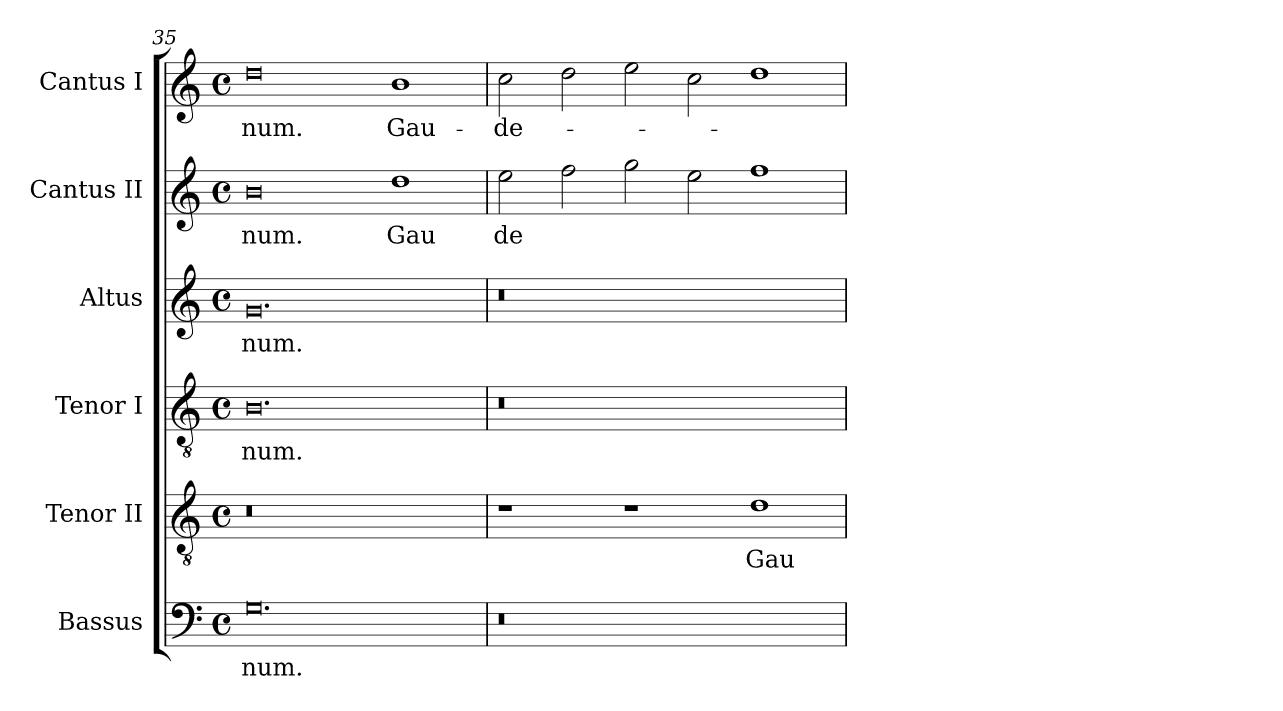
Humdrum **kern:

**kern	**text	**kern	**text	**kern	**text	**kern	**text	**kern	**text	**kern	**text
*part6	*part6	*part5	*part5	*part4	*part4	*part3	*part3	*part2	*part2	*part1	*part1
*staff6	*staff6	*staff5	*staff5	*staff4	*staff4	*staff3	*staff3	*staff2	*staff2	*staff1	*staff1
*I"Bassus	*	*I"Tenor II	*	*I"Tenor I	*	*I"Altus	*	*I"Cantus II	*	*I"Cantus I	*
*clefF4	*	*clefGv2	*	*clefGv2	*	*clefG2	*	*clefG2	*	*clefG2	*
*M4/4	*	*M4/4	*	*M4/4	*	*M4/4	*	*M4/4	*	*M4/4	*
*met(c)	*	*met(c)	*	*met(c)	*	*met(c)	*	*met(c)	*	*met(c)	*
=35	=35	=35	=35	=35	=35	=35	=35	=35	=35	=35	=35
!	!LO:LY:b:cj	!	!	!	!LO:LY:b:cj	!	!LO:LY:b:cj	!	!LO:LY:b:cj	!	!LO:LY:b:cj
0.G	num.	0.r	.	0.B	num.	0.g	num.	0b	num.	0dd	-num.
!	!	!	!	!	!	!	!	!	!LO:LY:b:cj	!	!LO:LY:b:cj
.	.	.	.	.	.	.	.	1dd	Gau	1b	Gau-
=36	=36	=36	=36	=36	=36	=36	=36	=36	=36	=36	=36
!	!	!	!	!	!	!	!	!	!LO:LY:b:cj	!	!LO:LY:b:cj
0.r	.	1r	.	0.r	.	0.r	.	2ee\	de	2cc\	-de-
.	.	.	.	.	.	.	.	2ff\	.	2dd\	.
.	.	1r	.	.	.	.	.	2gg\	.	2ee\	.
.	.	.	.	.	.	.	.	2ee\	.	2cc\	.
!	!	!	!LO:LY:b:cj	!	!	!	!	!	!	!	!
.	.	1d	Gau-	.	.	.	.	1ff	.	1dd	.
=	=	=	=	=	=	=	=	=	=	=	=
*-	*-	*-	*-	*-	*-	*-	*-	*-	*-	*-	*-
